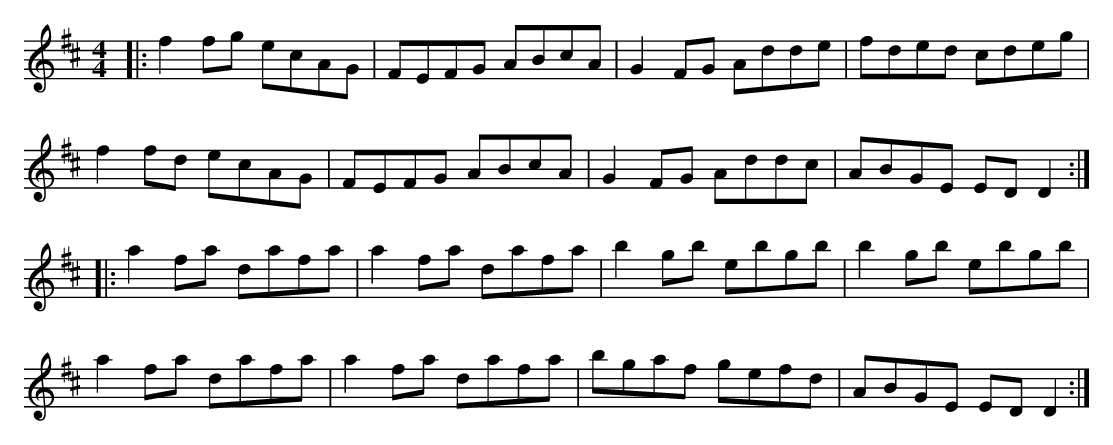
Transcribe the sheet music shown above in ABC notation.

X:1
M:4/4
K:D
|:f2 fg ecAG|FEFG ABcA|G2 FG Adde|fded cdeg|
f2 fd ecAG|FEFG ABcA|G2 FG Addc|ABGE ED D2:|
|:a2 fa dafa|a2 fa dafa|b2 gb ebgb|b2 gb ebgb|
a2 fa dafa|a2 fa dafa|bgaf gefd|ABGE ED D2:|
